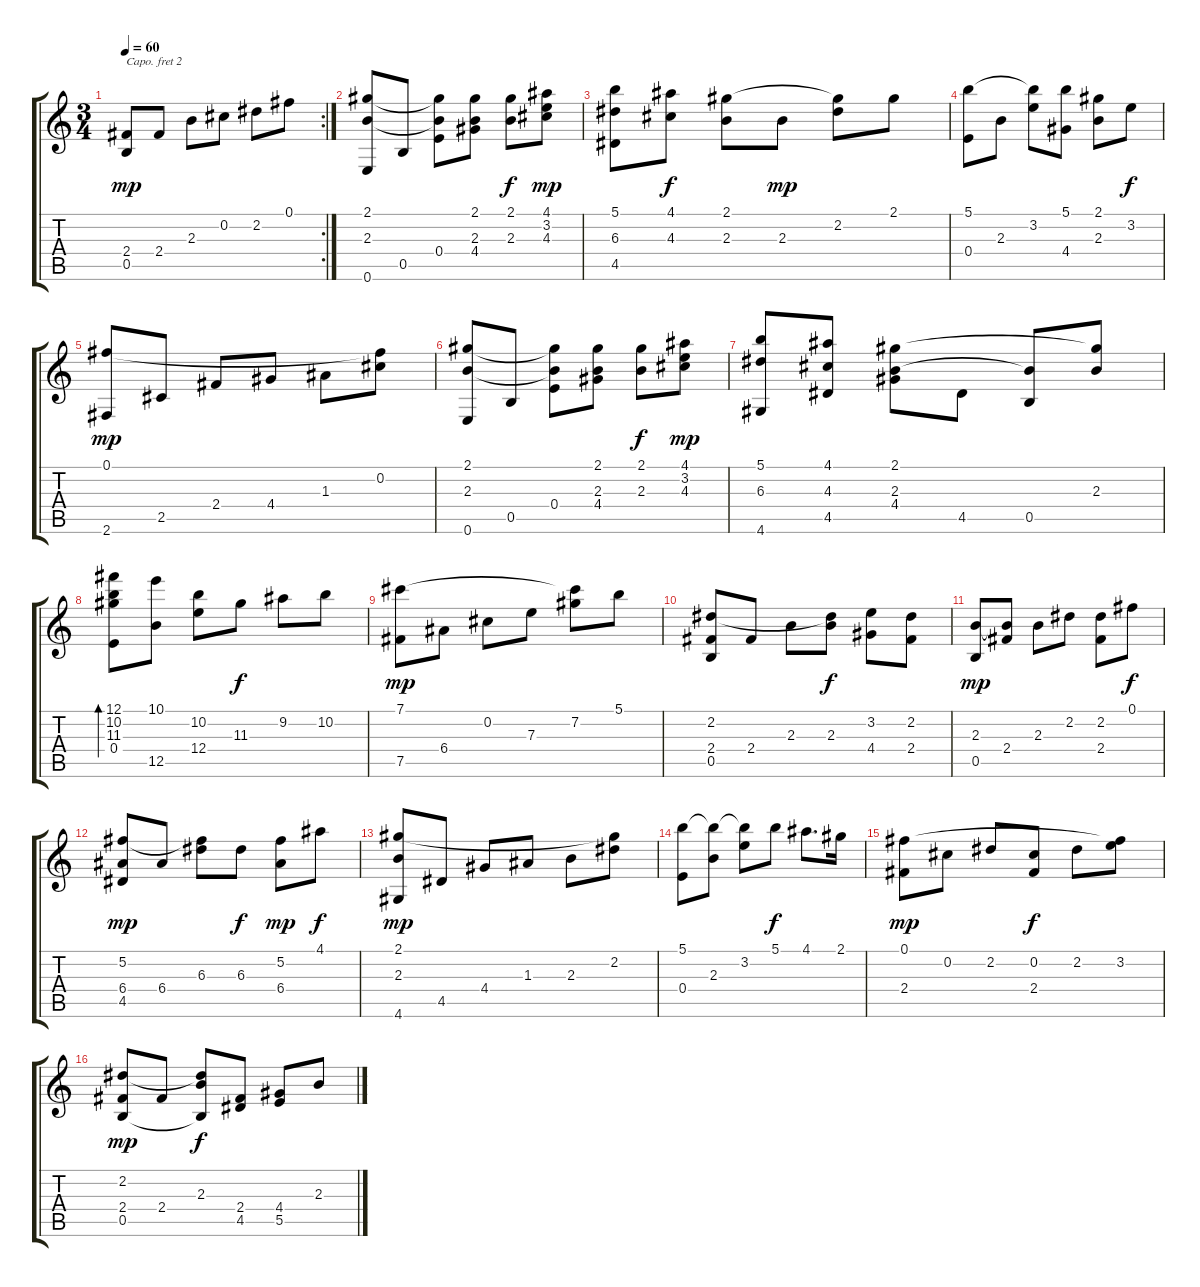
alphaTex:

\track "" {instrument acousticguitarnylon}
\staff {score tabs}
\capo 2
\tuning (E4 B3 G3 D3 A2 D2) {hide}
\rc 2
\ts (3 4)
\tempo 60
\clef g2
\ks c
(2.4 0.5).8{dy mp} 2.4.8 2.3.8 0.2.8 2.2.8 0.1.8 |
(2.1 2.3 0.6).8 0.5.8 (2.1{t} 2.3{t} 0.4).8 (2.1 2.3 4.4).8 (2.1 2.3).8{dy f} (4.1 3.2 4.3).8{dy mp} |
(5.1 6.3 4.5).8 (4.1 4.3).8{dy f} (2.1 2.3).8 2.3.8{dy mp} (2.1{t} 2.2).8 2.1.8 |
(5.1 0.4).8 2.3.8 (5.1{t} 3.2).8 (5.1 4.4).8 (2.1 2.3).8 3.2.8{dy f} |
(0.1 2.6).8{dy mp} 2.5.8 2.4.8 4.4.8 1.3.8 (0.1{t} 0.2).8 |
(2.1 2.3 0.6).8 0.5.8 (2.1{t} 2.3{t} 0.4).8 (2.1 2.3 4.4).8 (2.1 2.3).8{dy f} (4.1 3.2 4.3).8{dy mp} |
(5.1 6.3 4.6).8 (4.1 4.3 4.5).8 (2.1 2.3 4.4).8 4.5.8 (2.3{t} 0.5).8 (2.1{t} 2.3).8 |
(12.1 10.2 11.3 0.4).8{bd 120} (10.1 12.5).8 (10.2 12.4).8 11.3.8{dy f} 9.2.8 10.2.8 |
(7.1 7.5).8{dy mp} 6.4.8 0.2.8 7.3.8 (7.1{t} 7.2).8 5.1.8 |
(2.2 2.4 0.5).8 2.4.8 2.3.8 (2.2{t} 2.3).8{dy f} (3.2 4.4).8 (2.2 2.4).8 |
(2.3 0.5).8{dy mp} (2.3{t} 2.4).8 2.3.8 2.2.8 (2.2 2.4).8 0.1.8{dy f} |
(5.2 6.4 4.5).8{dy mp} 6.4.8 (5.2{t} 6.3).8 6.3.8{dy f} (5.2 6.4).8{dy mp} 4.1.8{dy f} |
(2.1 2.3 4.6).8{dy mp} 4.5.8 4.4.8 1.3.8 2.3.8 (2.1{t} 2.2).8 |
(5.1 0.4).8 (5.1{t} 2.3).8 (5.1{t} 3.2).8 5.1.8{dy f} 4.1.8{d} 2.1.16 |
(0.1 2.4).8{dy mp} 0.2.8 2.2.8 (0.2 2.4).8{dy f} 2.2.8 (0.1{t} 3.2).8 |
(2.2 2.4 0.5).8{dy mp} 2.4.8 (2.2{t} 2.3 0.5{t}).8{dy f} (2.4 4.5).8 (4.4 5.5).8 2.3.8
